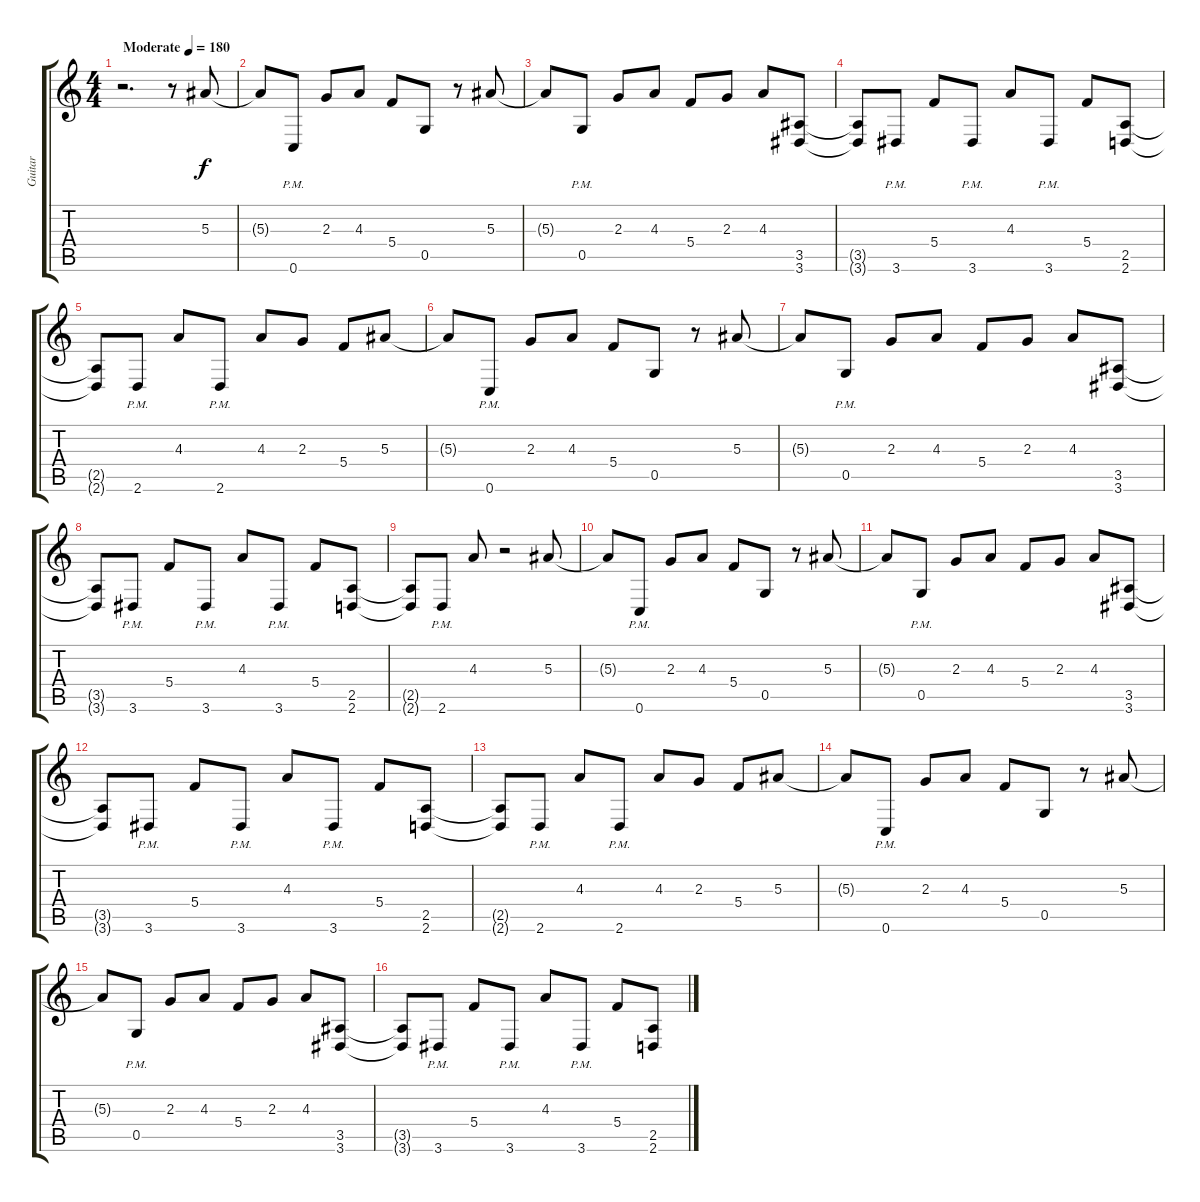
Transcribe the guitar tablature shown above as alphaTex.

\track ("Guitar" "Guitar") {instrument distortionguitar}
\staff {score tabs}
\tuning (D4 A3 F3 C3 G2 C2) {hide}
\ts (4 4)
\tempo (180 "Moderate")
\clef g2
\ks c
r.2{d dy f instrument distortionguitar} r.8 5.3.8 |
5.3{t}.8 0.6{pm}.8 2.3.8 4.3.8 5.4.8 0.5.8 r.8 5.3.8 |
5.3{t}.8 0.5{pm}.8 2.3.8 4.3.8 5.4.8 2.3.8 4.3.8 (3.5 3.6).8 |
(3.5{t} 3.6{t}).8 3.6{pm}.8 5.4.8 3.6{pm}.8 4.3.8 3.6{pm}.8 5.4.8 (2.5 2.6).8 |
(2.5{t} 2.6{t}).8 2.6{pm}.8 4.3.8 2.6{pm}.8 4.3.8 2.3.8 5.4.8 5.3.8 |
5.3{t}.8 0.6{pm}.8 2.3.8 4.3.8 5.4.8 0.5.8 r.8 5.3.8 |
5.3{t}.8 0.5{pm}.8 2.3.8 4.3.8 5.4.8 2.3.8 4.3.8 (3.5 3.6).8 |
(3.5{t} 3.6{t}).8 3.6{pm}.8 5.4.8 3.6{pm}.8 4.3.8 3.6{pm}.8 5.4.8 (2.5 2.6).8 |
(2.5{t} 2.6{t}).8 2.6{pm}.8 4.3.8 r.2 5.3.8 |
5.3{t}.8 0.6{pm}.8 2.3.8 4.3.8 5.4.8 0.5.8 r.8 5.3.8 |
5.3{t}.8 0.5{pm}.8 2.3.8 4.3.8 5.4.8 2.3.8 4.3.8 (3.5 3.6).8 |
(3.5{t} 3.6{t}).8 3.6{pm}.8 5.4.8 3.6{pm}.8 4.3.8 3.6{pm}.8 5.4.8 (2.5 2.6).8 |
(2.5{t} 2.6{t}).8 2.6{pm}.8 4.3.8 2.6{pm}.8 4.3.8 2.3.8 5.4.8 5.3.8 |
5.3{t}.8 0.6{pm}.8 2.3.8 4.3.8 5.4.8 0.5.8 r.8 5.3.8 |
5.3{t}.8 0.5{pm}.8 2.3.8 4.3.8 5.4.8 2.3.8 4.3.8 (3.5 3.6).8 |
(3.5{t} 3.6{t}).8 3.6{pm}.8 5.4.8 3.6{pm}.8 4.3.8 3.6{pm}.8 5.4.8 (2.5 2.6).8
